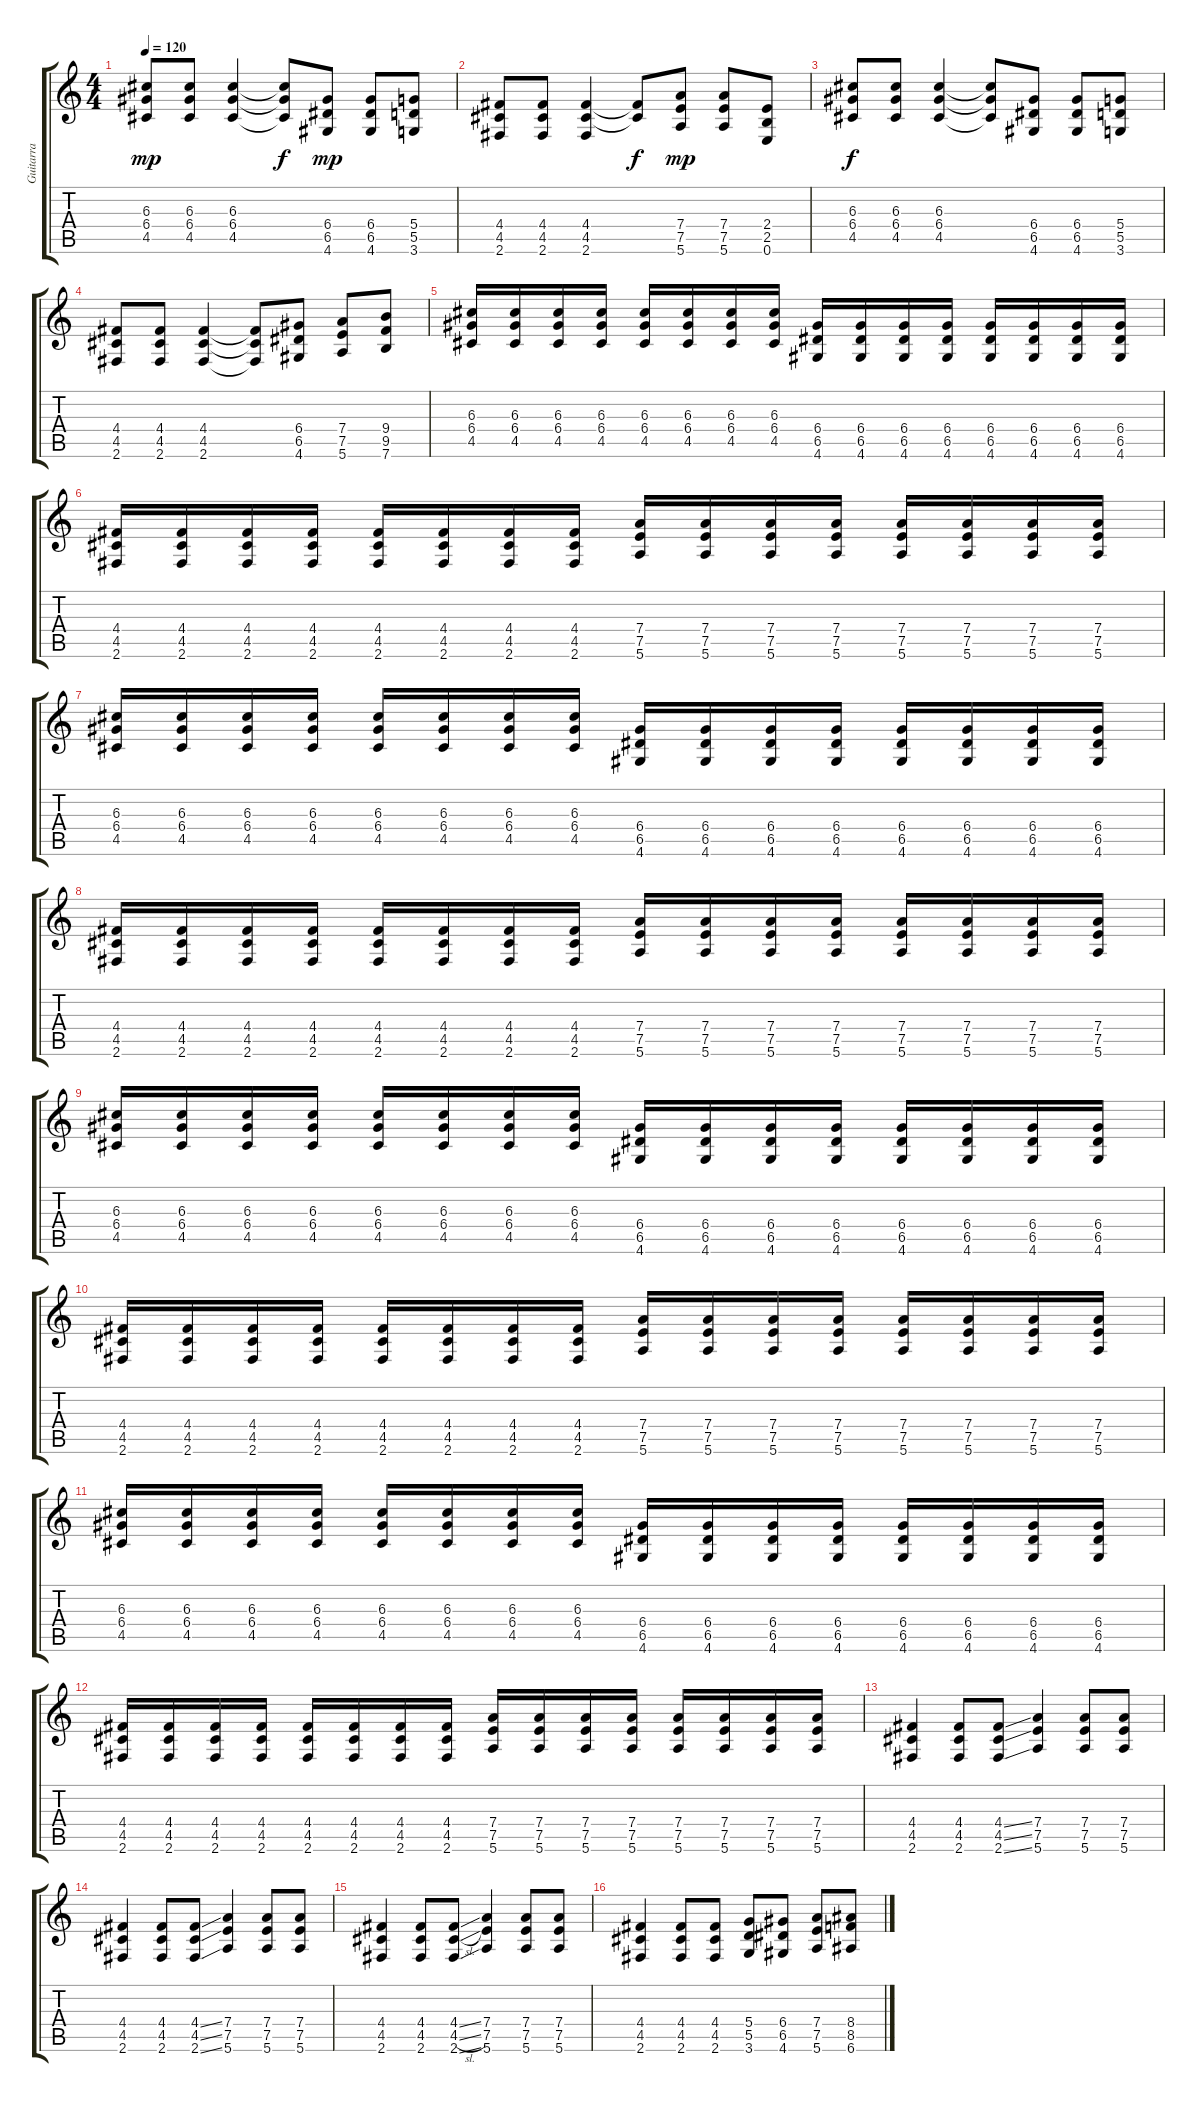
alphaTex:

\track ("Guitarra" "Guitarra") {instrument distortionguitar}
\staff {score tabs}
\tuning (E4 B3 G3 D3 A2 E2) {hide}
\ts (4 4)
\tempo 120
\clef g2
\ks c
(6.3 6.4 4.5).8{dy mp volume 8 balance 16 instrument overdrivenguitar} (6.3 6.4 4.5).8 (6.3 6.4 4.5).4 (6.3{t} 6.4{t} 4.5{t}).8{dy f} (6.4 6.5 4.6).8{dy mp} (6.4 6.5 4.6).8 (5.4 5.5 3.6).8 |
(4.4 4.5 2.6).8 (4.4 4.5 2.6).8 (4.4 4.5 2.6).4 (4.4{t} 4.5{t}).8{dy f} (7.4 7.5 5.6).8{dy mp} (7.4 7.5 5.6).8 (2.4 2.5 0.6).8 |
(6.3 6.4 4.5).8{dy f volume 8 balance 16 instrument overdrivenguitar} (6.3 6.4 4.5).8 (6.3 6.4 4.5).4 (6.3{t} 6.4{t} 4.5{t}).8 (6.4 6.5 4.6).8 (6.4 6.5 4.6).8 (5.4 5.5 3.6).8 |
(4.4 4.5 2.6).8 (4.4 4.5 2.6).8 (4.4 4.5 2.6).4 (4.4{t} 4.5{t} 2.6{t}).8 (6.4 6.5 4.6).8 (7.4 7.5 5.6).8 (9.4 9.5 7.6).8 |
(6.3 6.4 4.5).16{volume 8 balance 16 instrument overdrivenguitar} (6.3 6.4 4.5).16 (6.3 6.4 4.5).16 (6.3 6.4 4.5).16 (6.3 6.4 4.5).16 (6.3 6.4 4.5).16 (6.3 6.4 4.5).16 (6.3 6.4 4.5).16 (6.4 6.5 4.6).16 (6.4 6.5 4.6).16 (6.4 6.5 4.6).16 (6.4 6.5 4.6).16 (6.4 6.5 4.6).16 (6.4 6.5 4.6).16 (6.4 6.5 4.6).16 (6.4 6.5 4.6).16 |
(4.4 4.5 2.6).16{volume 8 balance 16 instrument overdrivenguitar} (4.4 4.5 2.6).16 (4.4 4.5 2.6).16 (4.4 4.5 2.6).16 (4.4 4.5 2.6).16 (4.4 4.5 2.6).16 (4.4 4.5 2.6).16 (4.4 4.5 2.6).16 (7.4 7.5 5.6).16 (7.4 7.5 5.6).16 (7.4 7.5 5.6).16 (7.4 7.5 5.6).16 (7.4 7.5 5.6).16 (7.4 7.5 5.6).16 (7.4 7.5 5.6).16 (7.4 7.5 5.6).16 |
(6.3 6.4 4.5).16{volume 8 balance 16 instrument overdrivenguitar} (6.3 6.4 4.5).16 (6.3 6.4 4.5).16 (6.3 6.4 4.5).16 (6.3 6.4 4.5).16 (6.3 6.4 4.5).16 (6.3 6.4 4.5).16 (6.3 6.4 4.5).16 (6.4 6.5 4.6).16 (6.4 6.5 4.6).16 (6.4 6.5 4.6).16 (6.4 6.5 4.6).16 (6.4 6.5 4.6).16 (6.4 6.5 4.6).16 (6.4 6.5 4.6).16 (6.4 6.5 4.6).16 |
(4.4 4.5 2.6).16{volume 8 balance 16 instrument overdrivenguitar} (4.4 4.5 2.6).16 (4.4 4.5 2.6).16 (4.4 4.5 2.6).16 (4.4 4.5 2.6).16 (4.4 4.5 2.6).16 (4.4 4.5 2.6).16 (4.4 4.5 2.6).16 (7.4 7.5 5.6).16 (7.4 7.5 5.6).16 (7.4 7.5 5.6).16 (7.4 7.5 5.6).16 (7.4 7.5 5.6).16 (7.4 7.5 5.6).16 (7.4 7.5 5.6).16 (7.4 7.5 5.6).16 |
(6.3 6.4 4.5).16{volume 8 balance 16 instrument overdrivenguitar} (6.3 6.4 4.5).16 (6.3 6.4 4.5).16 (6.3 6.4 4.5).16 (6.3 6.4 4.5).16 (6.3 6.4 4.5).16 (6.3 6.4 4.5).16 (6.3 6.4 4.5).16 (6.4 6.5 4.6).16 (6.4 6.5 4.6).16 (6.4 6.5 4.6).16 (6.4 6.5 4.6).16 (6.4 6.5 4.6).16 (6.4 6.5 4.6).16 (6.4 6.5 4.6).16 (6.4 6.5 4.6).16 |
(4.4 4.5 2.6).16{volume 8 balance 16 instrument overdrivenguitar} (4.4 4.5 2.6).16 (4.4 4.5 2.6).16 (4.4 4.5 2.6).16 (4.4 4.5 2.6).16 (4.4 4.5 2.6).16 (4.4 4.5 2.6).16 (4.4 4.5 2.6).16 (7.4 7.5 5.6).16 (7.4 7.5 5.6).16 (7.4 7.5 5.6).16 (7.4 7.5 5.6).16 (7.4 7.5 5.6).16 (7.4 7.5 5.6).16 (7.4 7.5 5.6).16 (7.4 7.5 5.6).16 |
(6.3 6.4 4.5).16{volume 8 balance 16 instrument overdrivenguitar} (6.3 6.4 4.5).16 (6.3 6.4 4.5).16 (6.3 6.4 4.5).16 (6.3 6.4 4.5).16 (6.3 6.4 4.5).16 (6.3 6.4 4.5).16 (6.3 6.4 4.5).16 (6.4 6.5 4.6).16 (6.4 6.5 4.6).16 (6.4 6.5 4.6).16 (6.4 6.5 4.6).16 (6.4 6.5 4.6).16 (6.4 6.5 4.6).16 (6.4 6.5 4.6).16 (6.4 6.5 4.6).16 |
(4.4 4.5 2.6).16{volume 8 balance 16 instrument overdrivenguitar} (4.4 4.5 2.6).16 (4.4 4.5 2.6).16 (4.4 4.5 2.6).16 (4.4 4.5 2.6).16 (4.4 4.5 2.6).16 (4.4 4.5 2.6).16 (4.4 4.5 2.6).16 (7.4 7.5 5.6).16 (7.4 7.5 5.6).16 (7.4 7.5 5.6).16 (7.4 7.5 5.6).16 (7.4 7.5 5.6).16 (7.4 7.5 5.6).16 (7.4 7.5 5.6).16 (7.4 7.5 5.6).16 |
(4.4 4.5 2.6).4 (4.4 4.5 2.6).8 (4.4{ss} 4.5{ss} 2.6{ss}).8 (7.4 7.5 5.6).4 (7.4 7.5 5.6).8 (7.4 7.5 5.6).8 |
(4.4 4.5 2.6).4 (4.4 4.5 2.6).8 (4.4{ss} 4.5{ss} 2.6{ss}).8 (7.4 7.5 5.6).4 (7.4 7.5 5.6).8 (7.4 7.5 5.6).8 |
(4.4 4.5 2.6).4 (4.4 4.5 2.6).8 (4.4{ss} 4.5{sl} 2.6{ss}).8 (7.4 7.5 5.6).4 (7.4 7.5 5.6).8 (7.4 7.5 5.6).8 |
(4.4 4.5 2.6).4 (4.4 4.5 2.6).8 (4.4 4.5 2.6).8 (5.4 5.5 3.6).8 (6.4 6.5 4.6).8 (7.4 7.5 5.6).8 (8.4 8.5 6.6).8
